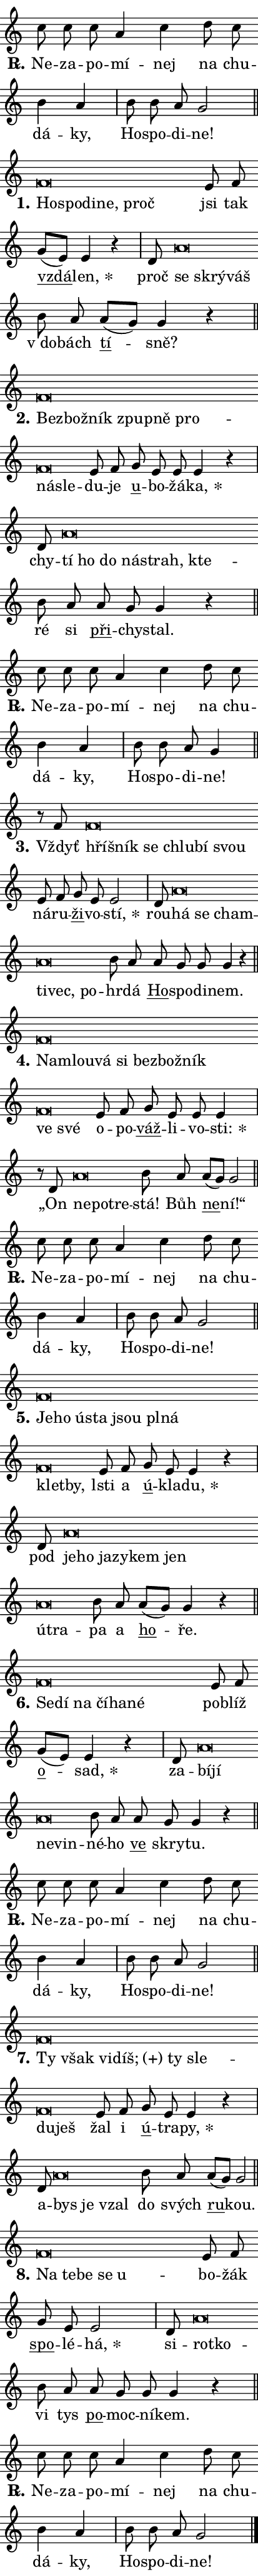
\version "2.22.1"
\header { tagline = "" }
\paper {
  indent = 0\cm
  top-margin = 0\cm
  right-margin = 0\cm
  bottom-margin = 0\cm
  left-margin = 0\cm
  paper-width = 7\cm
  page-breaking = #ly:one-page-breaking
  system-system-spacing.basic-distance = #11
  score-system-spacing.basic-distance = #11
  ragged-last = ##f
}


%% Author: Thomas Morley
%% https://lists.gnu.org/archive/html/lilypond-user/2020-05/msg00002.html
#(define (line-position grob)
"Returns position of @var[grob} in current system:
   @code{'start}, if at first time-step
   @code{'end}, if at last time-step
   @code{'middle} otherwise
"
  (let* ((col (ly:item-get-column grob))
         (ln (ly:grob-object col 'left-neighbor))
         (rn (ly:grob-object col 'right-neighbor))
         (col-to-check-left (if (ly:grob? ln) ln col))
         (col-to-check-right (if (ly:grob? rn) rn col))
         (break-dir-left
           (and
             (ly:grob-property col-to-check-left 'non-musical #f)
             (ly:item-break-dir col-to-check-left)))
         (break-dir-right
           (and
             (ly:grob-property col-to-check-right 'non-musical #f)
             (ly:item-break-dir col-to-check-right))))
        (cond ((eqv? 1 break-dir-left) 'start)
              ((eqv? -1 break-dir-right) 'end)
              (else 'middle))))

#(define (tranparent-at-line-position vctor)
  (lambda (grob)
  "Relying on @code{line-position} select the relevant enry from @var{vctor}.
Used to determine transparency,"
    (case (line-position grob)
      ((end) (not (vector-ref vctor 0)))
      ((middle) (not (vector-ref vctor 1)))
      ((start) (not (vector-ref vctor 2))))))

noteHeadBreakVisibility =
#(define-music-function (break-visibility)(vector?)
"Makes @code{NoteHead}s transparent relying on @var{break-visibility}"
#{
  \override NoteHead.transparent =
    #(tranparent-at-line-position break-visibility)
#})

#(define delete-ledgers-for-transparent-note-heads
  (lambda (grob)
    "Reads whether a @code{NoteHead} is transparent.
If so this @code{NoteHead} is removed from @code{'note-heads} from
@var{grob}, which is supposed to be @code{LedgerLineSpanner}.
As a result ledgers are not printed for this @code{NoteHead}"
    (let* ((nhds-array (ly:grob-object grob 'note-heads))
           (nhds-list
             (if (ly:grob-array? nhds-array)
                 (ly:grob-array->list nhds-array)
                 '()))
           ;; Relies on the transparent-property being done before
           ;; Staff.LedgerLineSpanner.after-line-breaking is executed.
           ;; This is fragile ...
           (to-keep
             (remove
               (lambda (nhd)
                 (ly:grob-property nhd 'transparent #f))
               nhds-list)))
      ;; TODO find a better method to iterate over grob-arrays, similiar
      ;; to filter/remove etc for lists
      ;; For now rebuilt from scratch
      (set! (ly:grob-object grob 'note-heads)  '())
      (for-each
        (lambda (nhd)
          (ly:pointer-group-interface::add-grob grob 'note-heads nhd))
        to-keep))))

hideNotes = {
  \noteHeadBreakVisibility #begin-of-line-visible
}
unHideNotes = {
  \noteHeadBreakVisibility #all-visible
}

% work-around for resetting accidentals
% https://lilypond.org/doc/v2.23/Documentation/notation/displaying-rhythms#unmetered-music
cadenzaMeasure = {
  \cadenzaOff
  \partial 1024 s1024
  \cadenzaOn
}

#(define-markup-command (accent layout props text) (markup?)
  "Underline accented syllable"
  (interpret-markup layout props
    #{\markup \override #'(offset . 4.3) \underline { #text }#}))

responsum = \markup \concat {
  "R" \hspace #-1.05 \path #0.1 #'((moveto 0 0.07) (lineto 0.9 0.8)) \hspace #0.05 "."
}

\layout {
    \context {
        \Staff
        \remove "Time_signature_engraver"
        \override LedgerLineSpanner.after-line-breaking = #delete-ledgers-for-transparent-note-heads
    }
    \context {
        \Voice {
            \override NoteHead.output-attributes = #'((class . "notehead"))
            \override Hairpin.height = #0.55
        }
    }
    \context {
        \Lyrics {
            \override StanzaNumber.output-attributes = #'((class . "stanzanumber"))
            \override LyricSpace.minimum-distance = #0.9
            \override LyricText.font-name = #"TeX Gyre Schola"
            \override LyricText.font-size = 1
            \override StanzaNumber.font-name = #"TeX Gyre Schola Bold"
            \override StanzaNumber.font-size = 1
        }
    }
}

% magnetic-lyrics.ily
%
%   written by
%     Jean Abou Samra <jean@abou-samra.fr>
%     Werner Lemberg <wl@gnu.org>
%
%   adapted by
%     Jiri Hon <jiri.hon@gmail.com>
%
% Version 2022-Apr-15

% https://www.mail-archive.com/lilypond-user@gnu.org/msg149350.html

#(define (Left_hyphen_pointer_engraver context)
   "Collect syllable-hyphen-syllable occurrences in lyrics and store
them in properties.  This engraver only looks to the left.  For
example, if the lyrics input is @code{foo -- bar}, it does the
following.

@itemize @bullet
@item
Set the @code{text} property of the @code{LyricHyphen} grob between
@q{foo} and @q{bar} to @code{foo}.

@item
Set the @code{left-hyphen} property of the @code{LyricText} grob with
text @q{foo} to the @code{LyricHyphen} grob between @q{foo} and
@q{bar}.
@end itemize

Use this auxiliary engraver in combination with the
@code{lyric-@/text::@/apply-@/magnetic-@/offset!} hook."
   (let ((hyphen #f)
         (text #f))
     (make-engraver
      (acknowledgers
       ((lyric-syllable-interface engraver grob source-engraver)
        (set! text grob)))
      (end-acknowledgers
       ((lyric-hyphen-interface engraver grob source-engraver)
        ;(when (not (grob::has-interface grob 'lyric-space-interface))
          (set! hyphen grob)));)
      ((stop-translation-timestep engraver)
       (when (and text hyphen)
         (ly:grob-set-object! text 'left-hyphen hyphen))
       (set! text #f)
       (set! hyphen #f)))))

#(define (lyric-text::apply-magnetic-offset! grob)
   "If the space between two syllables is less than the value in
property @code{LyricText@/.details@/.squash-threshold}, move the right
syllable to the left so that it gets concatenated with the left
syllable.

Use this function as a hook for
@code{LyricText@/.after-@/line-@/breaking} if the
@code{Left_@/hyphen_@/pointer_@/engraver} is active."
   (let ((hyphen (ly:grob-object grob 'left-hyphen #f)))
     (when hyphen
       (let ((left-text (ly:spanner-bound hyphen LEFT)))
         (when (grob::has-interface left-text 'lyric-syllable-interface)
           (let* ((common (ly:grob-common-refpoint grob left-text X))
                  (this-x-ext (ly:grob-extent grob common X))
                  (left-x-ext
                   (begin
                     ;; Trigger magnetism for left-text.
                     (ly:grob-property left-text 'after-line-breaking)
                     (ly:grob-extent left-text common X)))
                  ;; `delta` is the gap width between two syllables.
                  (delta (- (interval-start this-x-ext)
                            (interval-end left-x-ext)))
                  (details (ly:grob-property grob 'details))
                  (threshold (assoc-get 'squash-threshold details 0.2)))
             (when (< delta threshold)
               (let* (;; We have to manipulate the input text so that
                      ;; ligatures crossing syllable boundaries are not
                      ;; disabled.  For languages based on the Latin
                      ;; script this is essentially a beautification.
                      ;; However, for non-Western scripts it can be a
                      ;; necessity.
                      (lt (ly:grob-property left-text 'text))
                      (rt (ly:grob-property grob 'text))
                      (is-space (grob::has-interface hyphen 'lyric-space-interface))
                      (space (if is-space " " ""))
                      (space-markup (grob-interpret-markup grob " "))
                      (space-size (interval-length (ly:stencil-extent space-markup X)))
                      (extra-delta (if is-space space-size 0))
                      ;; Append new syllable.
                      (ltrt-space (if (and (string? lt) (string? rt))
                                (string-append lt space rt)
                                (make-concat-markup (list lt space rt))))
                      ;; Right-align `ltrt` to the right side.
                      (ltrt-space-markup (grob-interpret-markup
                               grob
                               (make-translate-markup
                                (cons (interval-length this-x-ext) 0)
                                (make-right-align-markup ltrt-space)))))
                 (begin
                   ;; Don't print `left-text`.
                   (ly:grob-set-property! left-text 'stencil #f)
                   ;; Set text and stencil (which holds all collected
                   ;; syllables so far) and shift it to the left.
                   (ly:grob-set-property! grob 'text ltrt-space)
                   (ly:grob-set-property! grob 'stencil ltrt-space-markup)
                   (ly:grob-translate-axis! grob (- (- delta extra-delta)) X))))))))))


#(define (lyric-hyphen::displace-bounds-first grob)
   ;; Make very sure this callback isn't triggered too early.
   (let ((left (ly:spanner-bound grob LEFT))
         (right (ly:spanner-bound grob RIGHT)))
     (ly:grob-property left 'after-line-breaking)
     (ly:grob-property right 'after-line-breaking)
     (ly:lyric-hyphen::print grob)))

squashThreshold = #0.4

\layout {
  \context {
    \Lyrics
    \consists #Left_hyphen_pointer_engraver
    \override LyricText.after-line-breaking =
      #lyric-text::apply-magnetic-offset!
    \override LyricHyphen.stencil = #lyric-hyphen::displace-bounds-first
    \override LyricText.details.squash-threshold = \squashThreshold
    \override LyricHyphen.minimum-distance = 0
    \override LyricHyphen.minimum-length = \squashThreshold
  }
}

squash = \override LyricText.details.squash-threshold = 9999
unSquash = \override LyricText.details.squash-threshold = \squashThreshold

left = \override LyricText.self-alignment-X = #LEFT
unLeft = \revert LyricText.self-alignment-X

starOffset = #(lambda (grob) 
                (let ((x_offset (ly:self-alignment-interface::aligned-on-x-parent grob)))
                  (if (= x_offset 0) 0 (+ x_offset 1.2))))

star = #(define-music-function (syllable)(string?)
"Append star separator at the end of a syllable"
#{
  \once \override LyricText.X-offset = #starOffset
  \lyricmode { \markup {
    #syllable
    \override #'((font-name . "TeX Gyre Schola Bold")) \hspace #0.2 \lower #0.65 \larger "*"
  } }
#})

starAccent = #(define-music-function (syllable)(string?)
"Append star separator at the end of a syllable and make accent"
#{
  \once \override LyricText.X-offset = #starOffset
  \lyricmode { \markup {
    \accent #syllable
    \override #'((font-name . "TeX Gyre Schola Bold")) \hspace #0.2 \lower #0.65 \larger "*"
  } }
#})

breath = #(define-music-function (syllable)(string?)
"Append breathing indicator at the end of a syllable"
#{
  \lyricmode { \markup { #syllable "+" } }
#})

optionalBreath = #(define-music-function (syllable)(string?)
"Append optional breathing indicator at the end of a syllable"
#{
  \lyricmode { \markup { #syllable "(+)" } }
#})


\score {
    <<
        \new Voice = "melody" { \cadenzaOn \key c \major \relative { c''8 c c a4 c \bar "" d8 c \bar "" b4 a \cadenzaMeasure \bar "|" b8 b a g2 \cadenzaMeasure \bar "||" \break }
\relative { f'\breve*1/16 \hideNotes \breve*1/16 \bar "" \breve*1/16 \bar "" \breve*1/16 \breve*1/16 \bar "" \unHideNotes e8 f \bar "" g[( e)] e4 r \cadenzaMeasure \bar "|" d8 a'\breve*1/16 \hideNotes \breve*1/16 \breve*1/16 \bar "" \unHideNotes b8 a \bar "" a[( g)] g4 r \cadenzaMeasure \bar "||" \break }
\relative { f'\breve*1/16 \hideNotes \breve*1/16 \bar "" \breve*1/16 \bar "" \breve*1/16 \bar "" \breve*1/16 \bar "" \breve*1/16 \bar "" \breve*1/16 \breve*1/16 \bar "" \unHideNotes e8 f \bar "" g e e e4 r \cadenzaMeasure \bar "|" d8 a'\breve*1/16 \hideNotes \breve*1/16 \bar "" \breve*1/16 \bar "" \breve*1/16 \bar "" \breve*1/16 \breve*1/16 \bar "" \unHideNotes b8 a \bar "" a g g4 r \cadenzaMeasure \bar "||" \break }
\relative { c''8 c c a4 c \bar "" d8 c \bar "" b4 a \cadenzaMeasure \bar "|" b8 b a g4 \cadenzaMeasure \bar "||" \break }
\relative { r8 f'8 f\breve*1/16 \hideNotes \breve*1/16 \bar "" \breve*1/16 \bar "" \breve*1/16 \bar "" \breve*1/16 \breve*1/16 \bar "" \unHideNotes e8 f \bar "" g e e2 \cadenzaMeasure \bar "|" d8 a'\breve*1/16 \hideNotes \breve*1/16 \bar "" \breve*1/16 \bar "" \breve*1/16 \bar "" \breve*1/16 \breve*1/16 \bar "" \unHideNotes b8 a \bar "" a g g g4 r \cadenzaMeasure \bar "||" \break }
\relative { f'\breve*1/16 \hideNotes \breve*1/16 \bar "" \breve*1/16 \bar "" \breve*1/16 \bar "" \breve*1/16 \bar "" \breve*1/16 \bar "" \breve*1/16 \bar "" \breve*1/16 \breve*1/16 \bar "" \unHideNotes e8 f \bar "" g e e e4 \cadenzaMeasure \bar "|" r8 d8 a'\breve*1/16 \hideNotes \breve*1/16 \breve*1/16 \bar "" \unHideNotes b8 a \bar "" a[( g)] g2 \cadenzaMeasure \bar "||" \break }
\relative { c''8 c c a4 c \bar "" d8 c \bar "" b4 a \cadenzaMeasure \bar "|" b8 b a g2 \cadenzaMeasure \bar "||" \break }
\relative { f'\breve*1/16 \hideNotes \breve*1/16 \bar "" \breve*1/16 \bar "" \breve*1/16 \bar "" \breve*1/16 \bar "" \breve*1/16 \bar "" \breve*1/16 \bar "" \breve*1/16 \breve*1/16 \bar "" \unHideNotes e8 f \bar "" g e e4 r \cadenzaMeasure \bar "|" d8 a'\breve*1/16 \hideNotes \breve*1/16 \bar "" \breve*1/16 \bar "" \breve*1/16 \bar "" \breve*1/16 \bar "" \breve*1/16 \bar "" \breve*1/16 \breve*1/16 \bar "" \unHideNotes b8 a \bar "" a[( g)] g4 r \cadenzaMeasure \bar "||" \break }
\relative { f'\breve*1/16 \hideNotes \breve*1/16 \bar "" \breve*1/16 \bar "" \breve*1/16 \bar "" \breve*1/16 \breve*1/16 \bar "" \unHideNotes e8 f \bar "" g[( e)] e4 r \cadenzaMeasure \bar "|" d8 a'\breve*1/16 \hideNotes \breve*1/16 \bar "" \breve*1/16 \breve*1/16 \bar "" \unHideNotes b8 a \bar "" a g g4 r \cadenzaMeasure \bar "||" \break }
\relative { c''8 c c a4 c \bar "" d8 c \bar "" b4 a \cadenzaMeasure \bar "|" b8 b a g2 \cadenzaMeasure \bar "||" \break }
\relative { f'\breve*1/16 \hideNotes \breve*1/16 \bar "" \breve*1/16 \bar "" \breve*1/16 \bar "" \breve*1/16 \bar "" \breve*1/16 \bar "" \breve*1/16 \breve*1/16 \bar "" \unHideNotes e8 f \bar "" g e e4 r \cadenzaMeasure \bar "|" d8 a'\breve*1/16 \hideNotes \breve*1/16 \breve*1/16 \bar "" \unHideNotes b8 a \bar "" a[( g)] g2 \cadenzaMeasure \bar "||" \break }
\relative { f'\breve*1/16 \hideNotes \breve*1/16 \bar "" \breve*1/16 \bar "" \breve*1/16 \breve*1/16 \bar "" \unHideNotes e8 f \bar "" g e e2 \cadenzaMeasure \bar "|" d8 a'\breve*1/16 \hideNotes \breve*1/16 \bar "" \unHideNotes b8 a \bar "" a g g g4 r \cadenzaMeasure \bar "||" \break }
\relative { c''8 c c a4 c \bar "" d8 c \bar "" b4 a \cadenzaMeasure \bar "|" b8 b a g2 \cadenzaMeasure \bar "||" \break } \bar "|." }
        \new Lyrics \lyricsto "melody" { \lyricmode { \set stanza = \responsum
Ne -- za -- po -- mí -- nej na chu -- dá -- ky, Ho -- spo -- di -- ne!
\set stanza = "1."
\left Ho -- \squash spo -- di -- ne, proč \unLeft \unSquash jsi tak \markup \accent vzdá -- \star len, proč \left se \squash skrý -- váš \unLeft \unSquash "v do" -- bách \markup \accent tí -- sně?
\set stanza = "2."
\left Bez -- \squash bož -- ník zpup -- ně pro -- ná -- sle -- \unLeft \unSquash du -- je \markup \accent u -- bo -- žá -- \star ka, chy -- \left tí \squash ho do ná -- strah, kte -- \unLeft \unSquash ré si \markup \accent při -- chy -- stal.
\set stanza = \responsum
Ne -- za -- po -- mí -- nej na chu -- dá -- ky, Ho -- spo -- di -- ne!
\set stanza = "3."
Vždyť \left hří -- \squash šník se chlu -- bí svou \unLeft \unSquash ná -- ru -- \markup \accent ži -- vo -- \star stí, rou -- \left há \squash se cham -- ti -- vec, po -- \unLeft \unSquash hr -- dá \markup \accent Ho -- spo -- di -- nem.
\set stanza = "4."
\left Na -- \squash mlou -- vá si bez -- bož -- ník ve své \unLeft \unSquash o -- po -- \markup \accent váž -- li -- vo -- \star sti: „On \left ne -- \squash po -- tre -- \unLeft \unSquash stá! Bůh \markup \accent ne -- ní!“
\set stanza = \responsum
Ne -- za -- po -- mí -- nej na chu -- dá -- ky, Ho -- spo -- di -- ne!
\set stanza = "5."
\left Je -- \squash ho ús -- ta jsou pl -- ná klet -- by, \unLeft \unSquash lsti a \markup \accent ú -- kla -- \star du, pod \left je -- \squash ho ja -- zy -- kem jen ú -- tra -- \unLeft \unSquash pa a \markup \accent ho -- ře.
\set stanza = "6."
\left Se -- \squash dí na čí -- ha -- né \unLeft \unSquash pob -- líž \markup \accent o -- \star sad, za -- \left bí -- \squash jí ne -- vin -- \unLeft \unSquash né -- ho \markup \accent ve skry -- tu.
\set stanza = \responsum
Ne -- za -- po -- mí -- nej na chu -- dá -- ky, Ho -- spo -- di -- ne!
\set stanza = "7."
\left Ty \squash však vi -- \optionalBreath díš; ty sle -- du -- ješ \unLeft \unSquash žal i \markup \accent ú -- tra -- \star py, a -- \left bys \squash je vzal \unLeft \unSquash do svých \markup \accent ru -- kou.
\set stanza = "8."
\left Na \squash te -- be se u -- \unLeft \unSquash bo -- žák \markup \accent spo -- lé -- \star há, si -- \left rot -- \squash ko -- \unLeft \unSquash vi tys \markup \accent po -- moc -- ní -- kem.
\set stanza = \responsum
Ne -- za -- po -- mí -- nej na chu -- dá -- ky, Ho -- spo -- di -- ne! } }
    >>
    \layout {}
}
